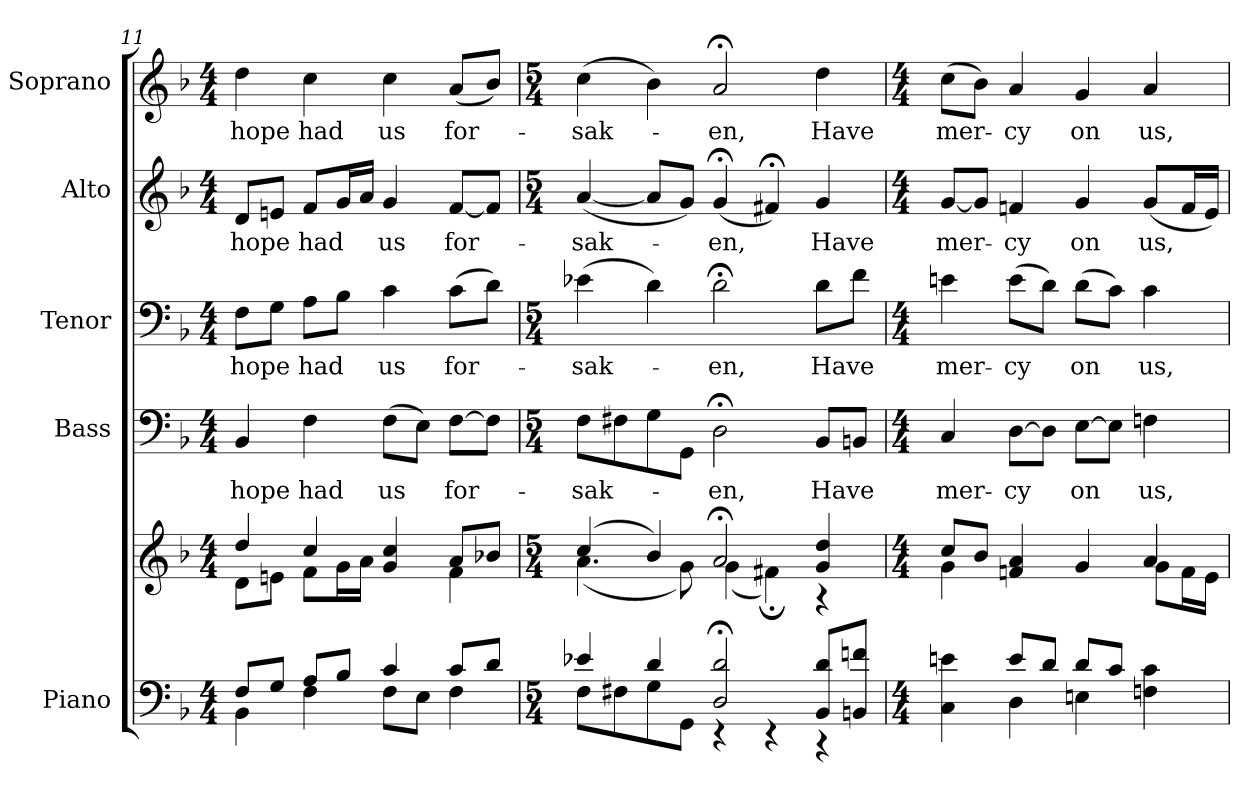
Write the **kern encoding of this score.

**kern	**kern	**kern	**text	**kern	**text	**kern	**text	**kern	**text
*part5	*part5	*part4	*part4	*part3	*part3	*part2	*part2	*part1	*part1
*staff6	*staff5	*staff4	*staff4	*staff3	*staff3	*staff2	*staff2	*staff1	*staff1
*I"Piano	*	*I"Bass	*	*I"Tenor	*	*I"Alto	*	*I"Soprano	*
*I'Pno.	*	*I'B.	*	*I'T.	*	*I'A.	*	*I'S.	*
*clefF4	*clefG2	*clefF4	*	*clefF4	*	*clefG2	*	*clefG2	*
*k[b-]	*k[b-]	*k[b-]	*	*k[b-]	*	*k[b-]	*	*k[b-]	*
*F:	*F:	*F:	*	*F:	*	*F:	*	*F:	*
*M4/4	*M4/4	*M4/4	*	*M4/4	*	*M4/4	*	*M4/4	*
=11	=11	=11	=11	=11	=11	=11	=11	=11	=11
*^	*^	*	*	*	*	*	*	*	*
!	!	!	!	!	!LO:LY:b:color=#000000	!	!	!	!	!	!
!	!	!	!	!	!	!	!LO:LY:b:color=#000000	!	!	!	!
!	!	!	!	!	!	!	!	!	!LO:LY:b:color=#000000	!	!
!	!	!	!	!	!	!	!	!	!	!	!LO:LY:b:color=#000000
8Fi/L	4BB-i\	4ddi/	8di\L	4BB-i/	hope	8Fi\L	hope	8di/L	hope	4ddi\	hope
8Gi/J	.	.	8eni\J	.	.	8Gi\J	.	8eni/J	.	.	.
!	!	!	!	!	!LO:LY:b:color=#000000	!	!	!	!	!	!
!	!	!	!	!	!	!	!LO:LY:b:color=#000000	!	!	!	!
!	!	!	!	!	!	!	!	!	!LO:LY:b:color=#000000	!	!
!	!	!	!	!	!	!	!	!	!	!	!LO:LY:b:color=#000000
8Ai/L	4Fi\	4cci/	8fi\L	4Fi\	had	8Ai\L	had	8fi/L	had	4cci\	had
8B-i/J	.	.	16gi\L	.	.	8B-i\J	.	16gi/L	.	.	.
.	.	.	16ai\JJ	.	.	.	.	16ai/JJ	.	.	.
!	!	!	!	!	!LO:LY:b:color=#000000	!	!	!	!	!	!
!	!	!	!	!	!	!	!LO:LY:b:color=#000000	!	!	!	!
!	!	!	!	!	!	!	!	!	!LO:LY:b:color=#000000	!	!
!	!	!	!	!	!	!	!	!	!	!	!LO:LY:b:color=#000000
4ci/	8Fi\L	4gi/ 4cci	4ryy	(8Fi\L	us	4ci\	us	4gi/	us	4cci\	us
.	8Ei\J	.	.	8Ei\J)	.	.	.	.	.	.	.
!	!	!	!	!	!LO:LY:b:color=#000000	!	!	!	!	!	!
!	!	!	!	!	!	!	!LO:LY:b:color=#000000	!	!	!	!
!	!	!	!	!	!	!	!	!	!LO:LY:b:color=#000000	!	!
!	!	!	!	!	!	!	!	!	!	!	!LO:LY:b:color=#000000
8ci/L	4Fi\	8ai/L	4fi\	[>8Fi\L	for-	(8ci\L	for-	[<8fi/L	for-	(8ai/L	for-
8di/J	.	8b-Xi/J	.	8Fi\J]	.	8di\J)	.	8fi/J]	.	8b-i/J)	.
!!LO:PB:g=z
=12	=12	=12	=12	=12	=12	=12	=12	=12	=12	=12	=12
*M5/4	*	*M5/4	*	*M5/4	*	*M5/4	*	*M5/4	*	*M5/4	*
!	!	!	!	!	!LO:LY:b:color=#000000	!	!	!	!	!	!
!	!	!	!	!	!	!	!LO:LY:b:color=#000000	!	!	!	!
!	!	!	!	!	!	!	!	!	!LO:LY:b:color=#000000	!	!
!	!	!	!	!	!	!	!	!	!	!	!LO:LY:b:color=#000000
4e-Xi/	8Fi\L	(4cci/	(4.ai\	8Fi\L	-sak-	(4e-Xi\	-sak-	([<4ai/	-sak-	(4cci\	-sak-
.	8F#Xi\	.	.	8F#Xi\	.	.	.	.	.	.	.
4di/	8Gi\	4b-i/)	.	8Gi\	.	4di\)	.	8ai/L]	.	4b-i\)	.
.	8GGi\J	.	8gi\)	8GGi\J	.	.	.	8gi/J)	.	.	.
!	!	!	!	!	!LO:LY:b:color=#000000	!	!	!	!	!	!
!	!	!	!	!	!	!	!LO:LY:b:color=#000000	!	!	!	!
!	!	!	!	!	!	!	!	!	!LO:LY:b:color=#000000	!	!
!	!	!	!	!	!	!	!	!	!	!	!LO:LY:b:color=#000000
2Di/; 2di;	4r	2a;i/	(4gi\	2D;i\	-en,	2d;i\	-en,	(4g;i/	-en,	2a;i/	-en,
.	4r	.	4f#X;i\)	.	.	.	.	4f#X;i/)	.	.	.
!	!	!	!	!	!LO:LY:b:color=#000000	!	!	!	!	!	!
!	!	!	!	!	!	!	!LO:LY:b:color=#000000	!	!	!	!
!	!	!	!	!	!	!	!	!	!LO:LY:b:color=#000000	!	!
!	!	!	!	!	!	!	!	!	!	!	!LO:LY:b:color=#000000
8BB-i/ 8diL	4r	4gi/ 4ddi	4r	8BB-i/L	Have	8di\L	Have	4gi/	Have	4ddi\	Have
8BBni/ 8fniJ	.	.	.	8BBni/J	.	8fi\J	.	.	.	.	.
=13	=13	=13	=13	=13	=13	=13	=13	=13	=13	=13	=13
*M4/4	*	*M4/4	*	*M4/4	*	*M4/4	*	*M4/4	*	*M4/4	*
!	!	!	!	!	!LO:LY:b:color=#000000	!	!	!	!	!	!
!	!	!	!	!	!	!	!LO:LY:b:color=#000000	!	!	!	!
!	!	!	!	!	!	!	!	!	!LO:LY:b:color=#000000	!	!
!	!	!	!	!	!	!	!	!	!	!	!LO:LY:b:color=#000000
4Ci\ 4eni	4ryy	8cci/L	4gi\	4Ci/	mer-	4eni\	mer-	[<8gi/L	mer-	(8cci\L	mer-
.	.	8b-i/J	.	.	.	.	.	8gi/J]	.	8b-i\J)	.
!	!	!	!	!	!LO:LY:b:color=#000000	!	!	!	!	!	!
!	!	!	!	!	!	!	!LO:LY:b:color=#000000	!	!	!	!
!	!	!	!	!	!	!	!	!	!LO:LY:b:color=#000000	!	!
!	!	!	!	!	!	!	!	!	!	!	!LO:LY:b:color=#000000
8ei/L	4Di\	4fni/ 4ai	4ryy	[>8Di\L	-cy	(8ei\L	-cy	4fni/	-cy	4ai/	-cy
8di/J	.	.	.	8Di\J]	.	8di\J)	.	.	.	.	.
!	!	!	!	!	!LO:LY:b:color=#000000	!	!	!	!	!	!
!	!	!	!	!	!	!	!LO:LY:b:color=#000000	!	!	!	!
!	!	!	!	!	!	!	!	!	!LO:LY:b:color=#000000	!	!
!	!	!	!	!	!	!	!	!	!	!	!LO:LY:b:color=#000000
8di/L	4Eni\	4gi/	4ryy	[>8Ei\L	on	(8di\L	on	4gi/	on	4gi/	on
8ci/J	.	.	.	8Ei\J]	.	8ci\J)	.	.	.	.	.
!	!	!	!	!	!LO:LY:b:color=#000000	!	!	!	!	!	!
!	!	!	!	!	!	!	!LO:LY:b:color=#000000	!	!	!	!
!	!	!	!	!	!	!	!	!	!LO:LY:b:color=#000000	!	!
!	!	!	!	!	!	!	!	!	!	!	!LO:LY:b:color=#000000
4Fni\ 4ci	4ryy	4ai/	8gi\L	4Fni\	us,	4ci\	us,	(8gi/L	us,	4ai/	us,
.	.	.	16fi\L	.	.	.	.	16fi/L	.	.	.
.	.	.	16ei\JJ	.	.	.	.	16ei/JJ)	.	.	.
*v	*v	*	*	*	*	*	*	*	*	*	*
*	*v	*v	*	*	*	*	*	*	*	*
=	=	=	=	=	=	=	=	=	=
*-	*-	*-	*-	*-	*-	*-	*-	*-	*-
